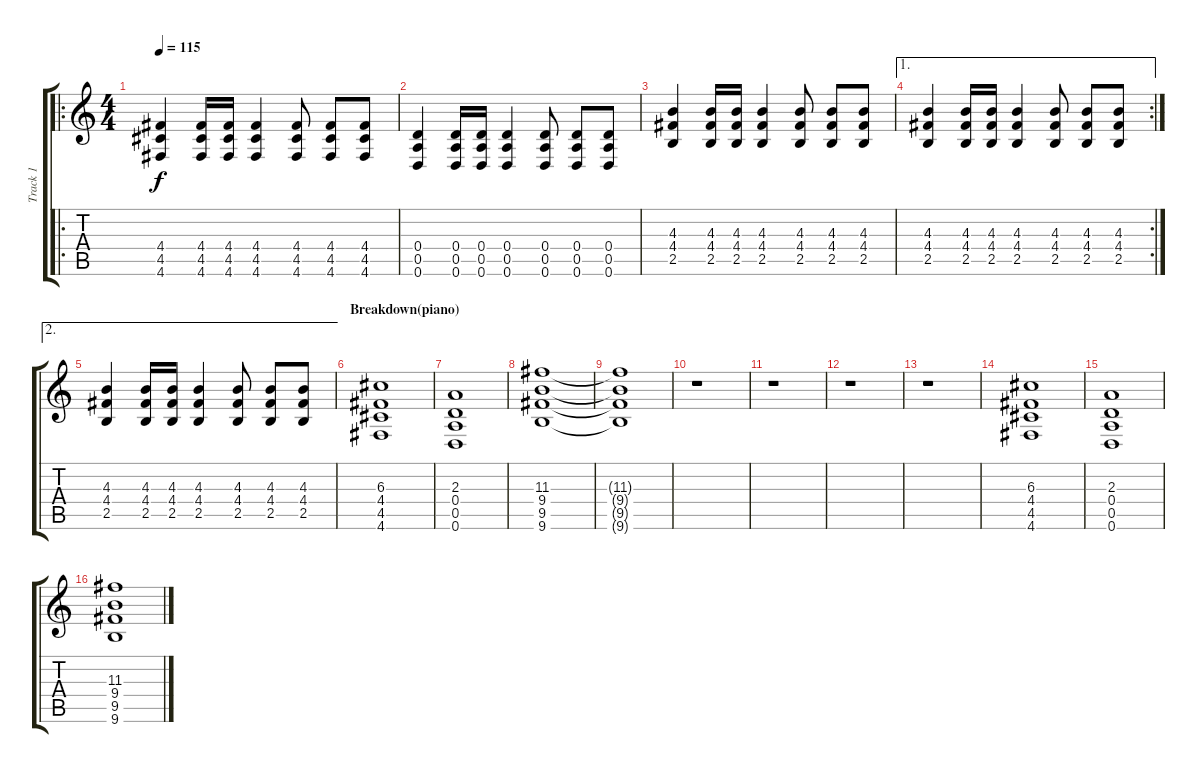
\track ("Track 1" "Track 1") {instrument distortionguitar}
\staff {score tabs}
\tuning (E4 B3 G3 D3 A2 D2) {hide}
\ro
\ts (4 4)
\tempo 115
\clef g2
\ks c
(4.4 4.5 4.6).4{dy f} (4.4 4.5 4.6).16 (4.4 4.5 4.6).16 (4.4 4.5 4.6).4 (4.4 4.5 4.6).8 (4.4 4.5 4.6).8 (4.4 4.5 4.6).8 |
(0.4 0.5 0.6).4 (0.4 0.5 0.6).16 (0.4 0.5 0.6).16 (0.4 0.5 0.6).4 (0.4 0.5 0.6).8 (0.4 0.5 0.6).8 (0.4 0.5 0.6).8 |
(4.3 4.4 2.5).4 (4.3 4.4 2.5).16 (4.3 4.4 2.5).16 (4.3 4.4 2.5).4 (4.3 4.4 2.5).8 (4.3 4.4 2.5).8 (4.3 4.4 2.5).8 |
\ae 1
\rc 2
(4.3 4.4 2.5).4 (4.3 4.4 2.5).16 (4.3 4.4 2.5).16 (4.3 4.4 2.5).4 (4.3 4.4 2.5).8 (4.3 4.4 2.5).8 (4.3 4.4 2.5).8 |
\ae 2
(4.3 4.4 2.5).4 (4.3 4.4 2.5).16 (4.3 4.4 2.5).16 (4.3 4.4 2.5).4 (4.3 4.4 2.5).8 (4.3 4.4 2.5).8 (4.3 4.4 2.5).8 |
\section ("" "Breakdown(piano)")
(6.3 4.4 4.5 4.6).1 |
(2.3 0.4 0.5 0.6).1 |
(11.3 9.4 9.5 9.6).1 |
(11.3{t} 9.4{t} 9.5{t} 9.6{t}).1 |
r.1 |
r.1 |
r.1 |
r.1 |
(6.3 4.4 4.5 4.6).1{instrument electricguitarclean} |
(2.3 0.4 0.5 0.6).1 |
(11.3 9.4 9.5 9.6).1
